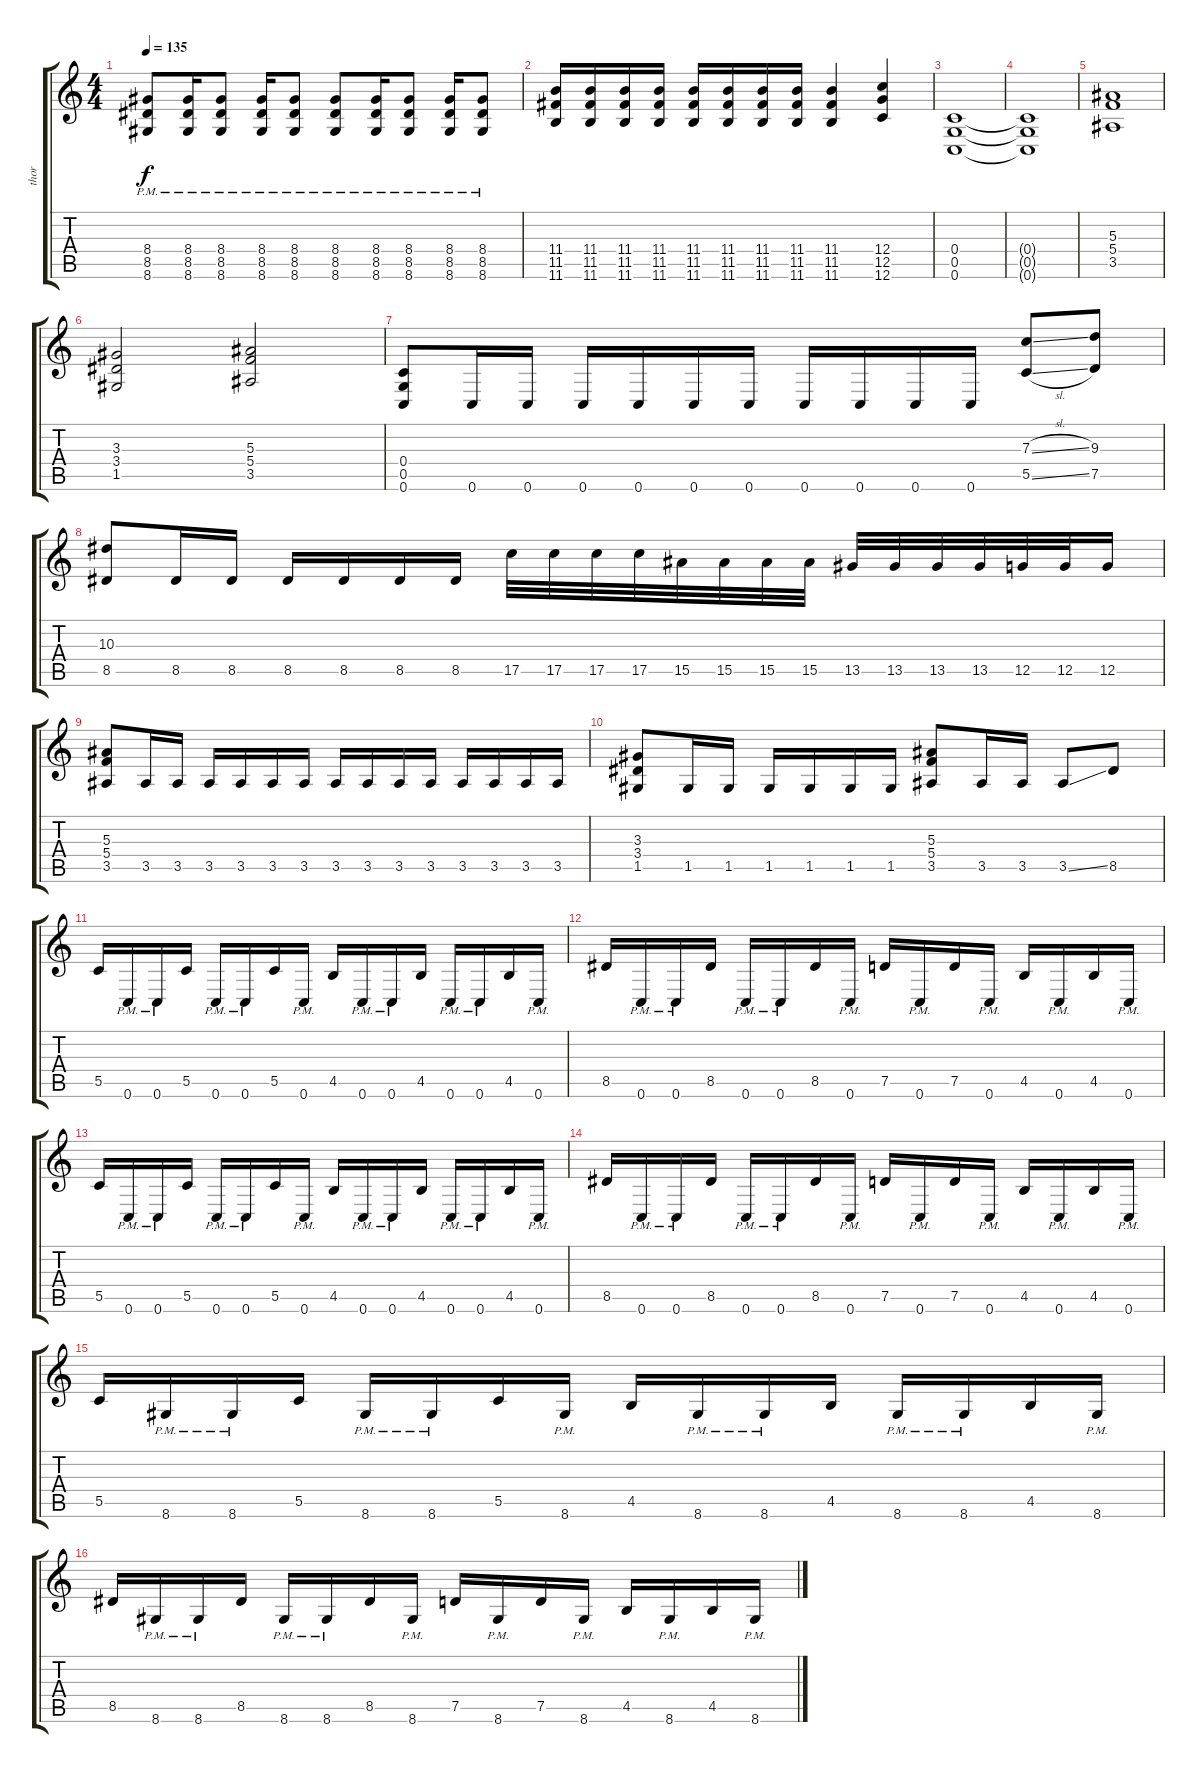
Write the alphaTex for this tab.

\track ("thor" "thor") {instrument distortionguitar}
\staff {score tabs}
\tuning (D4 A3 F3 C3 G2 C2) {hide}
\ts (4 4)
\tempo 135
\clef g2
\ks c
(8.4{pm} 8.5{pm} 8.6{pm}).8{dy f} (8.4{pm} 8.5{pm} 8.6{pm}).16 (8.4{pm} 8.5{pm} 8.6{pm}).8 (8.4{pm} 8.5{pm} 8.6{pm}).16 (8.4{pm} 8.5{pm} 8.6{pm}).8 (8.4{pm} 8.5{pm} 8.6{pm}).8 (8.4{pm} 8.5{pm} 8.6{pm}).16 (8.4{pm} 8.5{pm} 8.6{pm}).8 (8.4{pm} 8.5{pm} 8.6{pm}).16 (8.4{pm} 8.5{pm} 8.6{pm}).8 |
(11.4 11.5 11.6).16 (11.4 11.5 11.6).16 (11.4 11.5 11.6).16 (11.4 11.5 11.6).16 (11.4 11.5 11.6).16 (11.4 11.5 11.6).16 (11.4 11.5 11.6).16 (11.4 11.5 11.6).16 (11.4 11.5 11.6).4 (12.4 12.5 12.6).4 |
(0.4 0.5 0.6).1 |
(0.4{t} 0.5{t} 0.6{t}).1 |
(5.3 5.4 3.5).1 |
(3.3 3.4 1.5).2 (5.3 5.4 3.5).2 |
(0.4 0.5 0.6).8 0.6.16 0.6.16 0.6.16 0.6.16 0.6.16 0.6.16 0.6.16 0.6.16 0.6.16 0.6.16 (7.3{sl} 5.5{sl}).8 (9.3 7.5).8 |
(10.3 8.5).8 8.5.16 8.5.16 8.5.16 8.5.16 8.5.16 8.5.16 17.5.32 17.5.32 17.5.32 17.5.32 15.5.32 15.5.32 15.5.32 15.5.32 13.5.32 13.5.32 13.5.32 13.5.32 12.5.32 12.5.32 12.5.16 |
(5.3 5.4 3.5).8 3.5.16 3.5.16 3.5.16 3.5.16 3.5.16 3.5.16 3.5.16 3.5.16 3.5.16 3.5.16 3.5.16 3.5.16 3.5.16 3.5.16 |
(3.3 3.4 1.5).8 1.5.16 1.5.16 1.5.16 1.5.16 1.5.16 1.5.16 (5.3 5.4 3.5).8 3.5.16 3.5.16 3.5{ss}.8 8.5.8 |
5.5.16 0.6{pm}.16 0.6{pm}.16 5.5.16 0.6{pm}.16 0.6{pm}.16 5.5.16 0.6{pm}.16 4.5.16 0.6{pm}.16 0.6{pm}.16 4.5.16 0.6{pm}.16 0.6{pm}.16 4.5.16 0.6{pm}.16 |
8.5.16 0.6{pm}.16 0.6{pm}.16 8.5.16 0.6{pm}.16 0.6{pm}.16 8.5.16 0.6{pm}.16 7.5.16 0.6{pm}.16 7.5.16 0.6{pm}.16 4.5.16 0.6{pm}.16 4.5.16 0.6{pm}.16 |
5.5.16 0.6{pm}.16 0.6{pm}.16 5.5.16 0.6{pm}.16 0.6{pm}.16 5.5.16 0.6{pm}.16 4.5.16 0.6{pm}.16 0.6{pm}.16 4.5.16 0.6{pm}.16 0.6{pm}.16 4.5.16 0.6{pm}.16 |
8.5.16 0.6{pm}.16 0.6{pm}.16 8.5.16 0.6{pm}.16 0.6{pm}.16 8.5.16 0.6{pm}.16 7.5.16 0.6{pm}.16 7.5.16 0.6{pm}.16 4.5.16 0.6{pm}.16 4.5.16 0.6{pm}.16 |
5.5.16 8.6{pm}.16 8.6{pm}.16 5.5.16 8.6{pm}.16 8.6{pm}.16 5.5.16 8.6{pm}.16 4.5.16 8.6{pm}.16 8.6{pm}.16 4.5.16 8.6{pm}.16 8.6{pm}.16 4.5.16 8.6{pm}.16 |
8.5.16 8.6{pm}.16 8.6{pm}.16 8.5.16 8.6{pm}.16 8.6{pm}.16 8.5.16 8.6{pm}.16 7.5.16 8.6{pm}.16 7.5.16 8.6{pm}.16 4.5.16 8.6{pm}.16 4.5.16 8.6{pm}.16
